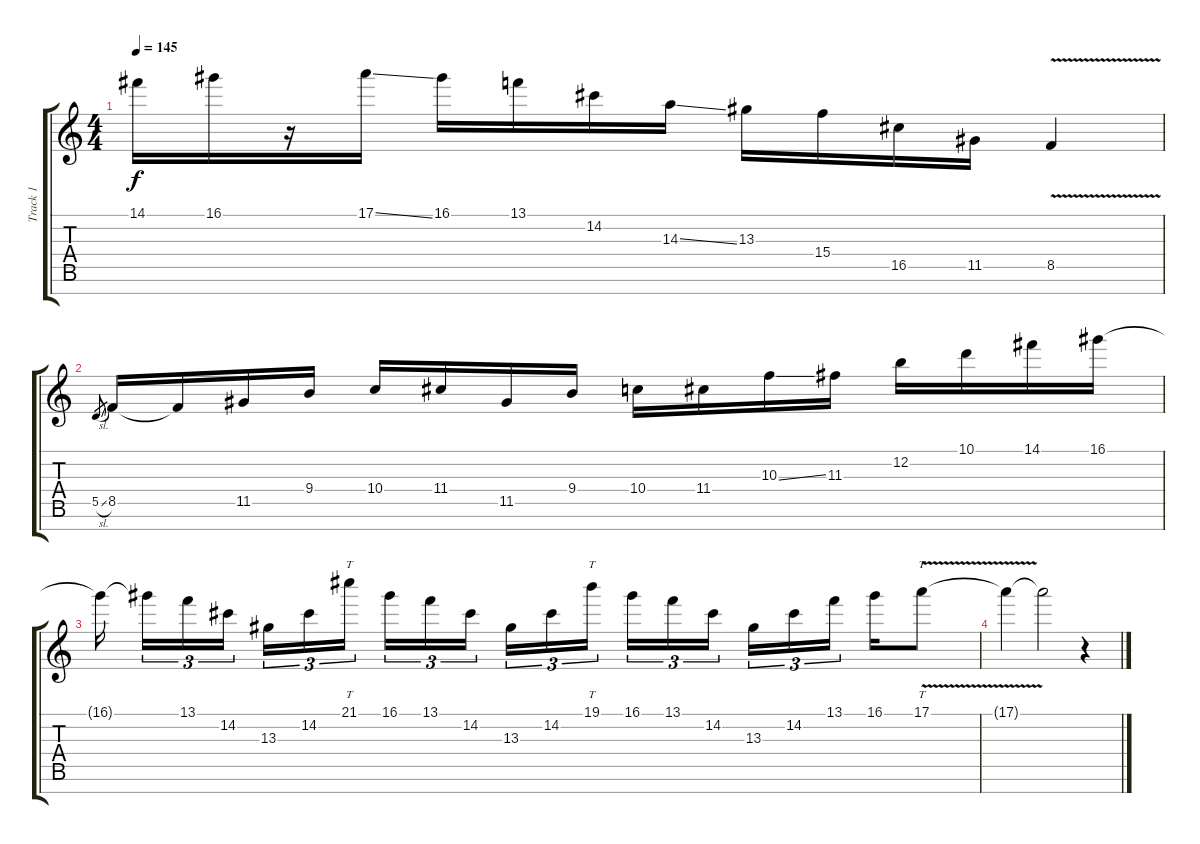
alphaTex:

\track ("Track 1" "Track 1") {instrument distortionguitar}
\staff {score tabs}
\tuning (E4 B3 G3 D3 A2 E2 B1) {hide}
\ts (4 4)
\tempo 145
\clef g2
\ks c
14.1{t}.16{dy f} 16.1.16 r.16 17.1{ss}.16 16.1.16 13.1.16 14.2.16 14.3{ss}.16 13.3.16 15.4.16 16.5.16 11.5.16 8.5{v}.4 |
5.5{sl}.8{gr} 8.5.16 8.5{t}.16 11.5.16 9.4.16 10.4.16 11.4.16 11.5.16 9.4.16 10.4.16 11.4.16 10.3{ss}.16 11.3.16 12.2.16 10.1.16 14.1.16 16.1.16 |
16.1{t}.16{beam splitsecondary} 16.1{t}.16{tu (3 2)} 13.1.16{tu (3 2)} 14.2.16{tu (3 2) beam splitsecondary} 13.3.16{tu (3 2)} 14.2.16{tu (3 2)} 21.1.16{tt tu (3 2) beam splitsecondary} 16.1.16{tu (3 2)} 13.1.16{tu (3 2)} 14.2.16{tu (3 2) beam splitsecondary} 13.3.16{tu (3 2)} 14.2.16{tu (3 2)} 19.1.16{tt tu (3 2) beam splitsecondary} 16.1.16{tu (3 2)} 13.1.16{tu (3 2)} 14.2.16{tu (3 2) beam splitsecondary} 13.3.16{tu (3 2)} 14.2.16{tu (3 2)} 13.1.16{tu (3 2) beam splitsecondary} 16.1.16 17.1{v}.8{tt} |
17.1{t}.4 17.1{t}.2 r.4
